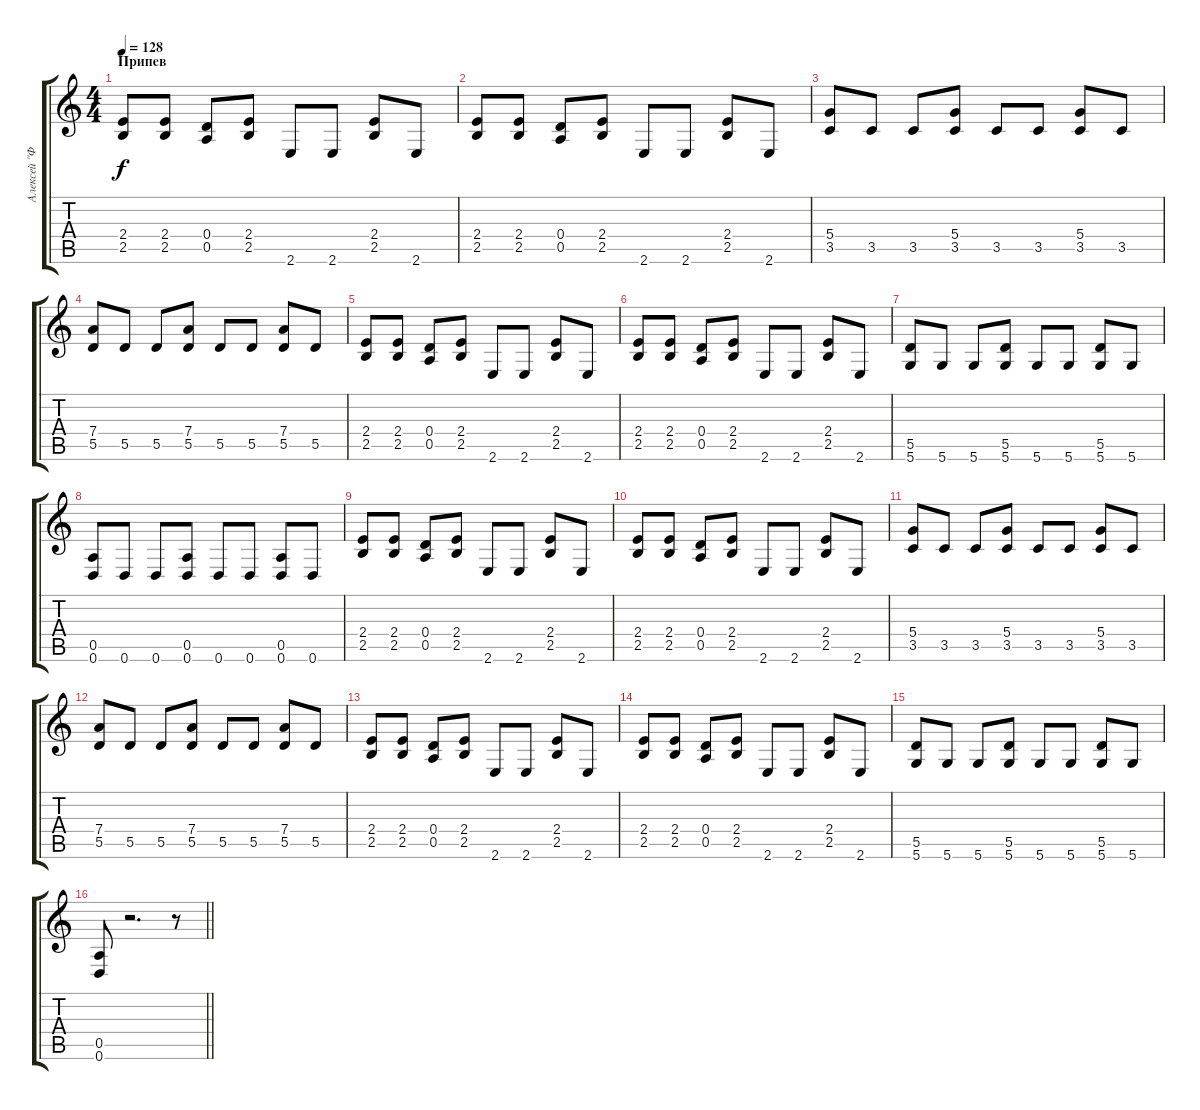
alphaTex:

\track ("Алексей \"Феникс\" Аликин" "Алексей \"Ф") {instrument distortionguitar}
\staff {score tabs}
\tuning (E4 B3 G3 D3 A2 D2) {hide}
\ts (4 4)
\section ("" "Припев")
\tempo 128
\clef g2
\ks c
(2.4 2.5).8{dy f} (2.4 2.5).8 (0.4 0.5).8 (2.4 2.5).8 2.6.8 2.6.8 (2.4 2.5).8 2.6.8 |
(2.4 2.5).8 (2.4 2.5).8 (0.4 0.5).8 (2.4 2.5).8 2.6.8 2.6.8 (2.4 2.5).8 2.6.8 |
(5.4 3.5).8 3.5.8 3.5.8 (5.4 3.5).8 3.5.8 3.5.8 (5.4 3.5).8 3.5.8 |
(7.4 5.5).8 5.5.8 5.5.8 (7.4 5.5).8 5.5.8 5.5.8 (7.4 5.5).8 5.5.8 |
(2.4 2.5).8 (2.4 2.5).8 (0.4 0.5).8 (2.4 2.5).8 2.6.8 2.6.8 (2.4 2.5).8 2.6.8 |
(2.4 2.5).8 (2.4 2.5).8 (0.4 0.5).8 (2.4 2.5).8 2.6.8 2.6.8 (2.4 2.5).8 2.6.8 |
(5.5 5.6).8 5.6.8 5.6.8 (5.5 5.6).8 5.6.8 5.6.8 (5.5 5.6).8 5.6.8 |
(0.5 0.6).8 0.6.8 0.6.8 (0.5 0.6).8 0.6.8 0.6.8 (0.5 0.6).8 0.6.8 |
(2.4 2.5).8 (2.4 2.5).8 (0.4 0.5).8 (2.4 2.5).8 2.6.8 2.6.8 (2.4 2.5).8 2.6.8 |
(2.4 2.5).8 (2.4 2.5).8 (0.4 0.5).8 (2.4 2.5).8 2.6.8 2.6.8 (2.4 2.5).8 2.6.8 |
(5.4 3.5).8 3.5.8 3.5.8 (5.4 3.5).8 3.5.8 3.5.8 (5.4 3.5).8 3.5.8 |
(7.4 5.5).8 5.5.8 5.5.8 (7.4 5.5).8 5.5.8 5.5.8 (7.4 5.5).8 5.5.8 |
(2.4 2.5).8 (2.4 2.5).8 (0.4 0.5).8 (2.4 2.5).8 2.6.8 2.6.8 (2.4 2.5).8 2.6.8 |
(2.4 2.5).8 (2.4 2.5).8 (0.4 0.5).8 (2.4 2.5).8 2.6.8 2.6.8 (2.4 2.5).8 2.6.8 |
(5.5 5.6).8 5.6.8 5.6.8 (5.5 5.6).8 5.6.8 5.6.8 (5.5 5.6).8 5.6.8 |
\barLineRight lightlight
(0.5 0.6).8 r.2{d} r.8
